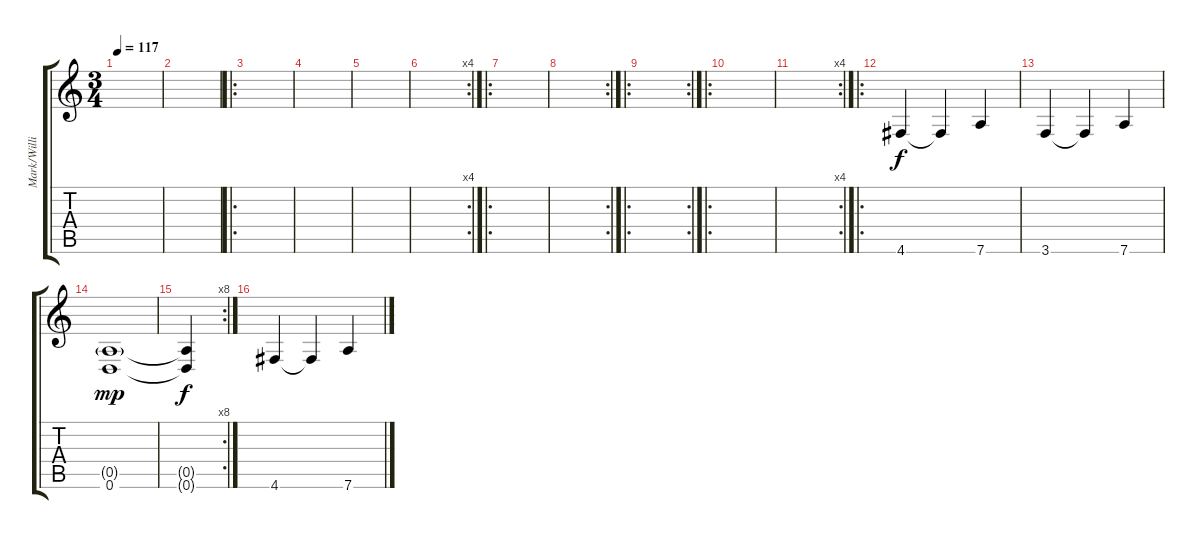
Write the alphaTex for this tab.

\track ("Mark/Willie" "Mark/Willi") {instrument distortionguitar}
\staff {score tabs}
\tuning (E4 B3 G3 D3 A2 D2) {hide}
\ts (3 4)
\tempo 117
\clef g2
\ks c
|
|
\ro
|
|
|
\rc 4
|
\ro
|
\rc 2
|
\ro
\rc 2
|
\ro
|
\rc 4
|
\ro
4.6.4 4.6{t}.4 7.6.4 |
3.6.4 3.6{t}.4 7.6.4 |
(0.5{g} 0.6).1{dy mp} |
\rc 8
(0.5{t} 0.6{t}).4{dy f} |
4.6.4 4.6{t}.4 7.6.4
